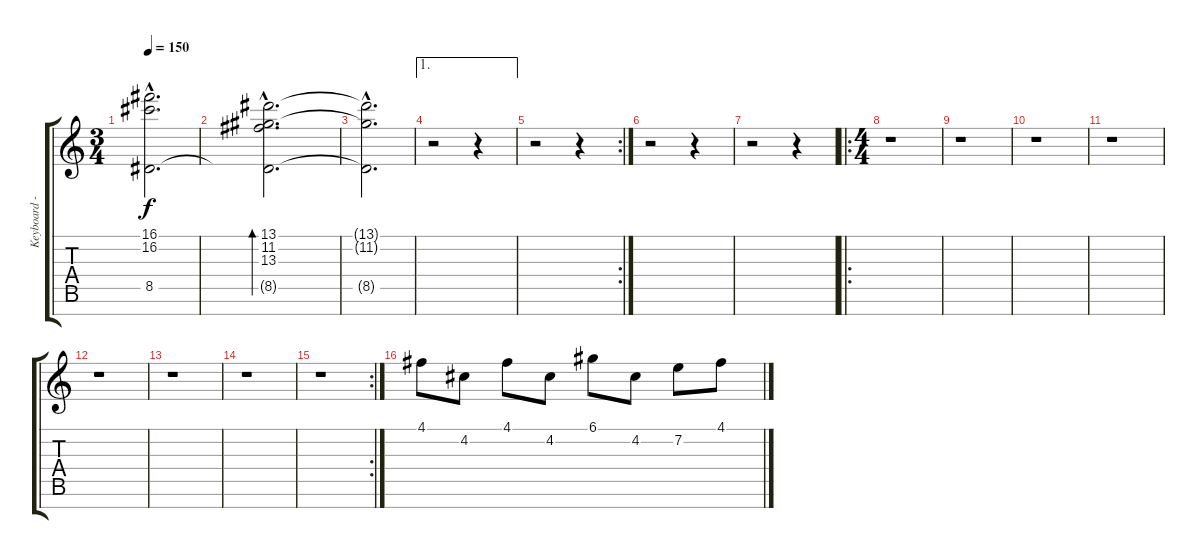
\track ("Keyboard - Leads" "Keyboard -") {instrument lead2sawtooth}
\staff {score tabs}
\tuning (D5 A4 F4 C4 G3 D3 A2) {hide}
\ts (3 4)
\tempo 150
\clef g2
\ks aminor
(16.1{hac t} 16.2{hac t} 8.5{hac t}).2{d dy f} |
(13.1{hac} 11.2{hac} 13.3{hac} 8.5{hac t}).2{d bd 480} |
(13.1{hac t} 11.2{hac t} 8.5{hac t}).2{d} |
\ae 1
r.2 r.4 |
\rc 2
r.2 r.4 |
r.2 r.4 |
r.2 r.4 |
\ro
\ts (4 4)
r.1 |
r.1 |
r.1 |
r.1 |
r.1 |
r.1 |
r.1 |
\rc 2
r.1 |
4.1.8{volume 10 instrument fx4atmosphere} 4.2.8 4.1.8 4.2.8 6.1.8 4.2.8 7.2.8 4.1.8
